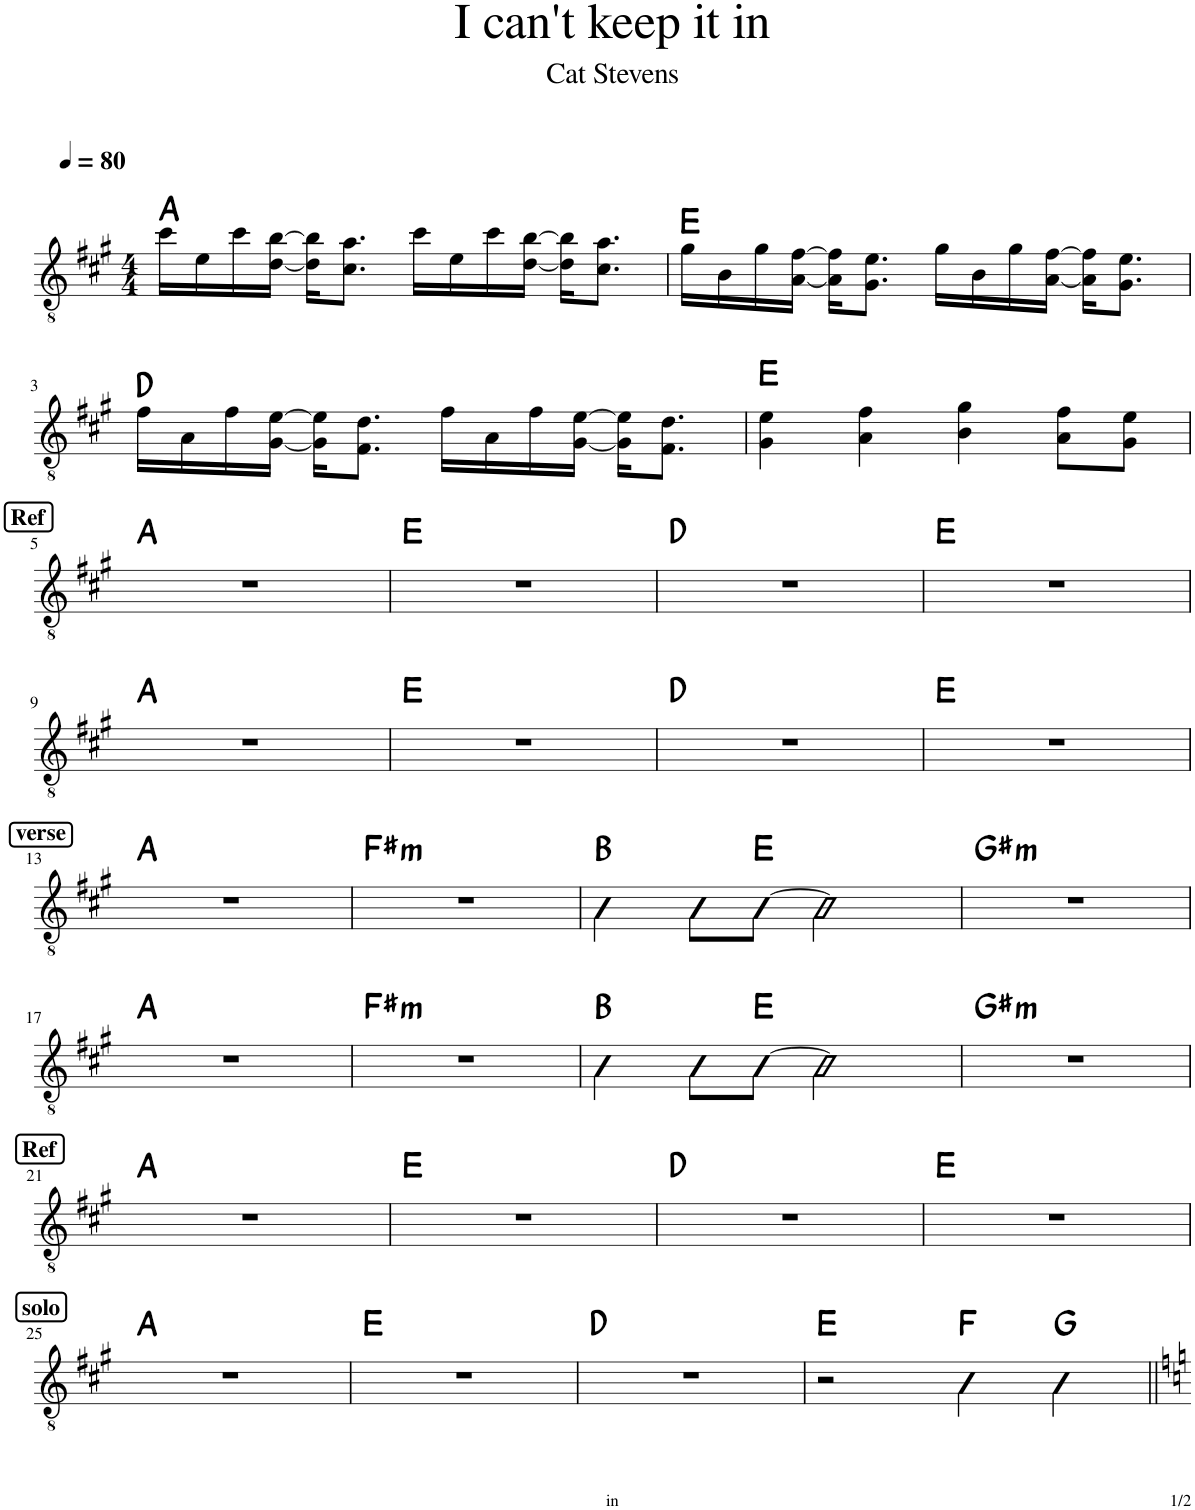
**kern	**harte
*part1	*part1
*staff1	*
*I"Classical Guitar	*
*I'Guit.	*
*clefGv2	*
*k[f#c#g#]	*
*M4/4	*
*MM80	*
=1	=1
16cc#\LL	A:maj
16e\	.
16cc#\	.
[16d\ [16b\JJ	.
16d\] 16b\]KL	.
8.c#\ 8.a\J	.
16cc#\LL	.
16e\	.
16cc#\	.
[16d\ [16b\JJ	.
16d\] 16b\]KL	.
8.c#\ 8.a\J	.
=2	=2
16g#\LL	E:maj
16B\	.
16g#\	.
[16A\ [16f#\JJ	.
16A\] 16f#\]KL	.
8.G#\ 8.e\J	.
16g#\LL	.
16B\	.
16g#\	.
[16A\ [16f#\JJ	.
16A\] 16f#\]KL	.
8.G#\ 8.e\J	.
!!LO:LB:g=z
=3	=3
16f#\LL	D:maj
16A\	.
16f#\	.
[16G#\ [16e\JJ	.
16G#\] 16e\]KL	.
8.F#\ 8.d\J	.
16f#\LL	.
16A\	.
16f#\	.
[16G#\ [16e\JJ	.
16G#\] 16e\]KL	.
8.F#\ 8.d\J	.
=4	=4
4G#\ 4e\	E:maj
4A\ 4f#\	.
4B\ 4g#\	.
8A\ 8f#\L	.
8G#\ 8e\J	.
!!LO:LB:g=z
!!LO:REH:place=s1:a:B:cj:fs=11:t=Ref
=5	=5
1r	A:maj
=6	=6
1r	E:maj
=7	=7
1r	D:maj
=8	=8
1r	E:maj
!!LO:LB:g=z
=9	=9
1r	A:maj
=10	=10
1r	E:maj
=11	=11
1r	D:maj
=12	=12
1r	E:maj
!!LO:LB:g=z
!!LO:REH:place=s1:a:B:cj:fs=11:t=verse
=13	=13
1r	A:maj
=14	=14
!	!LO:H:kt=m
1r	F#:min
=15	=15
4B\	B:maj
8B\L	.
[8B\J	E:maj
2B\]	.
=16	=16
!	!LO:H:kt=m
1r	G#:min
!!LO:LB:g=z
=17	=17
1r	A:maj
=18	=18
!	!LO:H:kt=m
1r	F#:min
=19	=19
4B\	B:maj
8B\L	.
[8B\J	E:maj
2B\]	.
=20	=20
!	!LO:H:kt=m
1r	G#:min
!!LO:LB:g=z
!!LO:REH:place=s1:a:B:cj:fs=11:t=Ref
=21	=21
1r	A:maj
=22	=22
1r	E:maj
=23	=23
1r	D:maj
=24	=24
1r	E:maj
!!LO:LB:g=z
!!LO:REH:place=s1:a:B:cj:fs=11:t=solo
=25	=25
1r	A:maj
=26	=26
1r	E:maj
=27	=27
1r	D:maj
=28	=28
2r	E:maj
4F#\	F:maj
4G#\	G:maj
=||	=||
*-	*-
